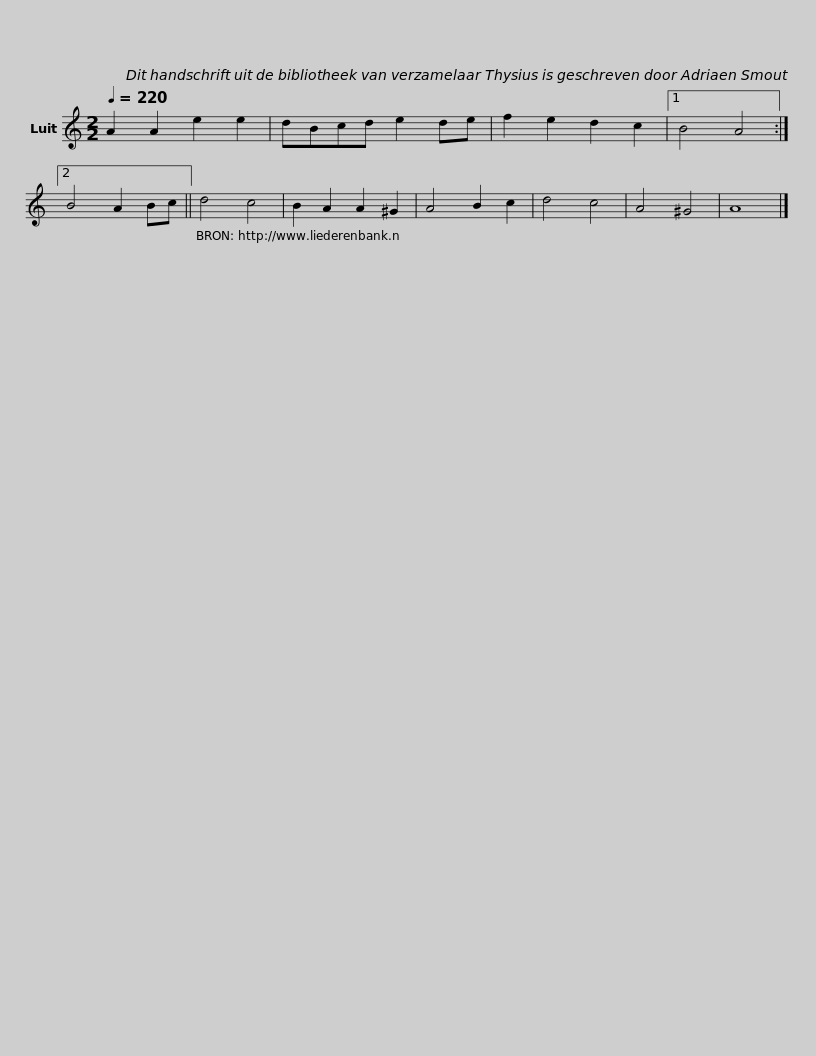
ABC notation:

X:1
L:1/8
Q:1/4=220
M:2/2
I:linebreak $
K:C
U:s=!stemless!
V:1 treble
V:1
 A2 A2 e2 e2 | dBcd e2 de | f2 e2 d2 c2 |1 B4 A4 :|2 B4 A2 Bc ||$ %5
 d4 c4 | B2 A2 A2 ^G2 | A4 B2 c2 | d4 c4 | A4 ^G4 | %10
 sA8 |] %11
